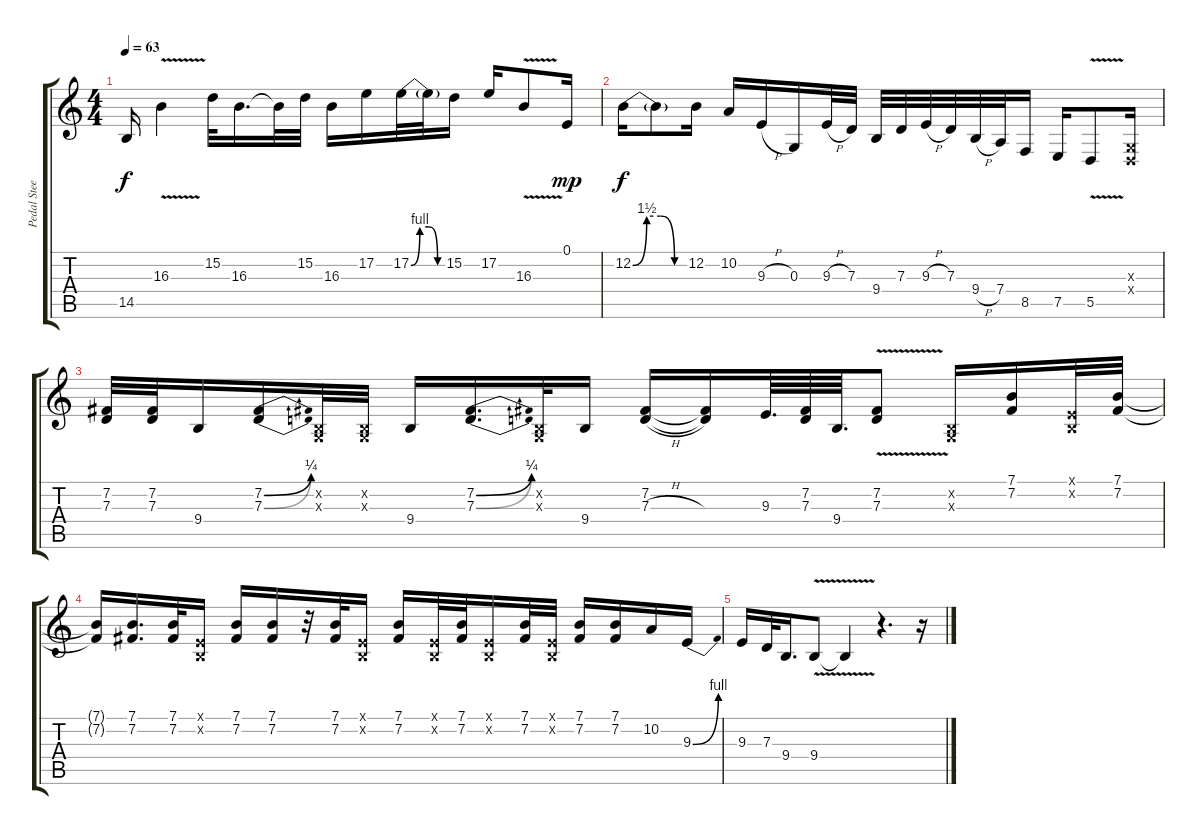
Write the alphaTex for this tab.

\track ("Pedal Steel / Solo double" "Pedal Stee") {instrument pad5bowed}
\staff {score tabs}
\tuning (E4 B3 G3 D3 A2 E2) {hide}
\ts (4 4)
\tempo 63
\clef g2
\ks c
14.5.16{dy f} 16.3{v}.4 15.2.32 16.3.16{d} 16.3{t}.32 15.2.32 16.3.16 17.2.16 17.2{be (custom 0 0 15 4 30 4 45 0 60 0)}.32 17.2{t}.32 15.2.16 17.2.16 16.3{v}.8 0.1.16{dy mp} |
12.2{be (custom 0 0 15 6 30 6 45 0 60 0)}.16{dy f} 12.2{t}.8 12.2.16 10.2.16 9.3{h}.16 0.3.16 9.3{h}.32 7.3.32 9.4.32 7.3.32 9.3{h}.32 7.3.32 9.4{h}.32 7.4.32 8.5.16 7.5.16 5.5{v}.8 (0.3{x} 0.4{x}).16 |
(7.2 7.3).32 (7.2 7.3).32 9.4.16 (7.2{be (bend 0 0 60 1)} 7.3{be (bend 0 0 60 1)}).16 (0.2{x} 0.3{x}).32 (0.2{x} 0.3{x}).32 9.4.16 (7.2{be (bend 0 0 60 1)} 7.3{be (bend 0 0 60 1)}).16{d} (0.2{x} 0.3{x}).32 9.4.16 (7.2 7.3{h}).16 (7.2{t} 7.3{t}).16 9.3.64{d} (7.2 7.3).64 9.4.64{d} (7.2{v} 7.3{v}).8 (0.2{x} 0.3{x}).16 (7.1 7.2).16 (0.1{x} 0.2{x}).32 (7.1 7.2).32 |
(7.1{t} 7.2{t}).16 (7.1 7.2).16{d} (7.1 7.2).32 (0.1{x} 0.2{x}).16 (7.1 7.2).16 (7.1 7.2).16 r.32 (7.1 7.2).32 (0.1{x} 0.2{x}).16 (7.1 7.2).16 (0.1{x} 0.2{x}).32 (7.1 7.2).32 (0.1{x} 0.2{x}).16 (7.1 7.2).32 (0.1{x} 0.2{x}).32 (7.1 7.2).16 (7.1 7.2).16 10.2.16 9.3{be (bend 0 0 60 4)}.16 |
9.3.16 7.3.32 9.4.16{d} 9.4{v}.8 9.4{t}.4 r.4{d} r.16
